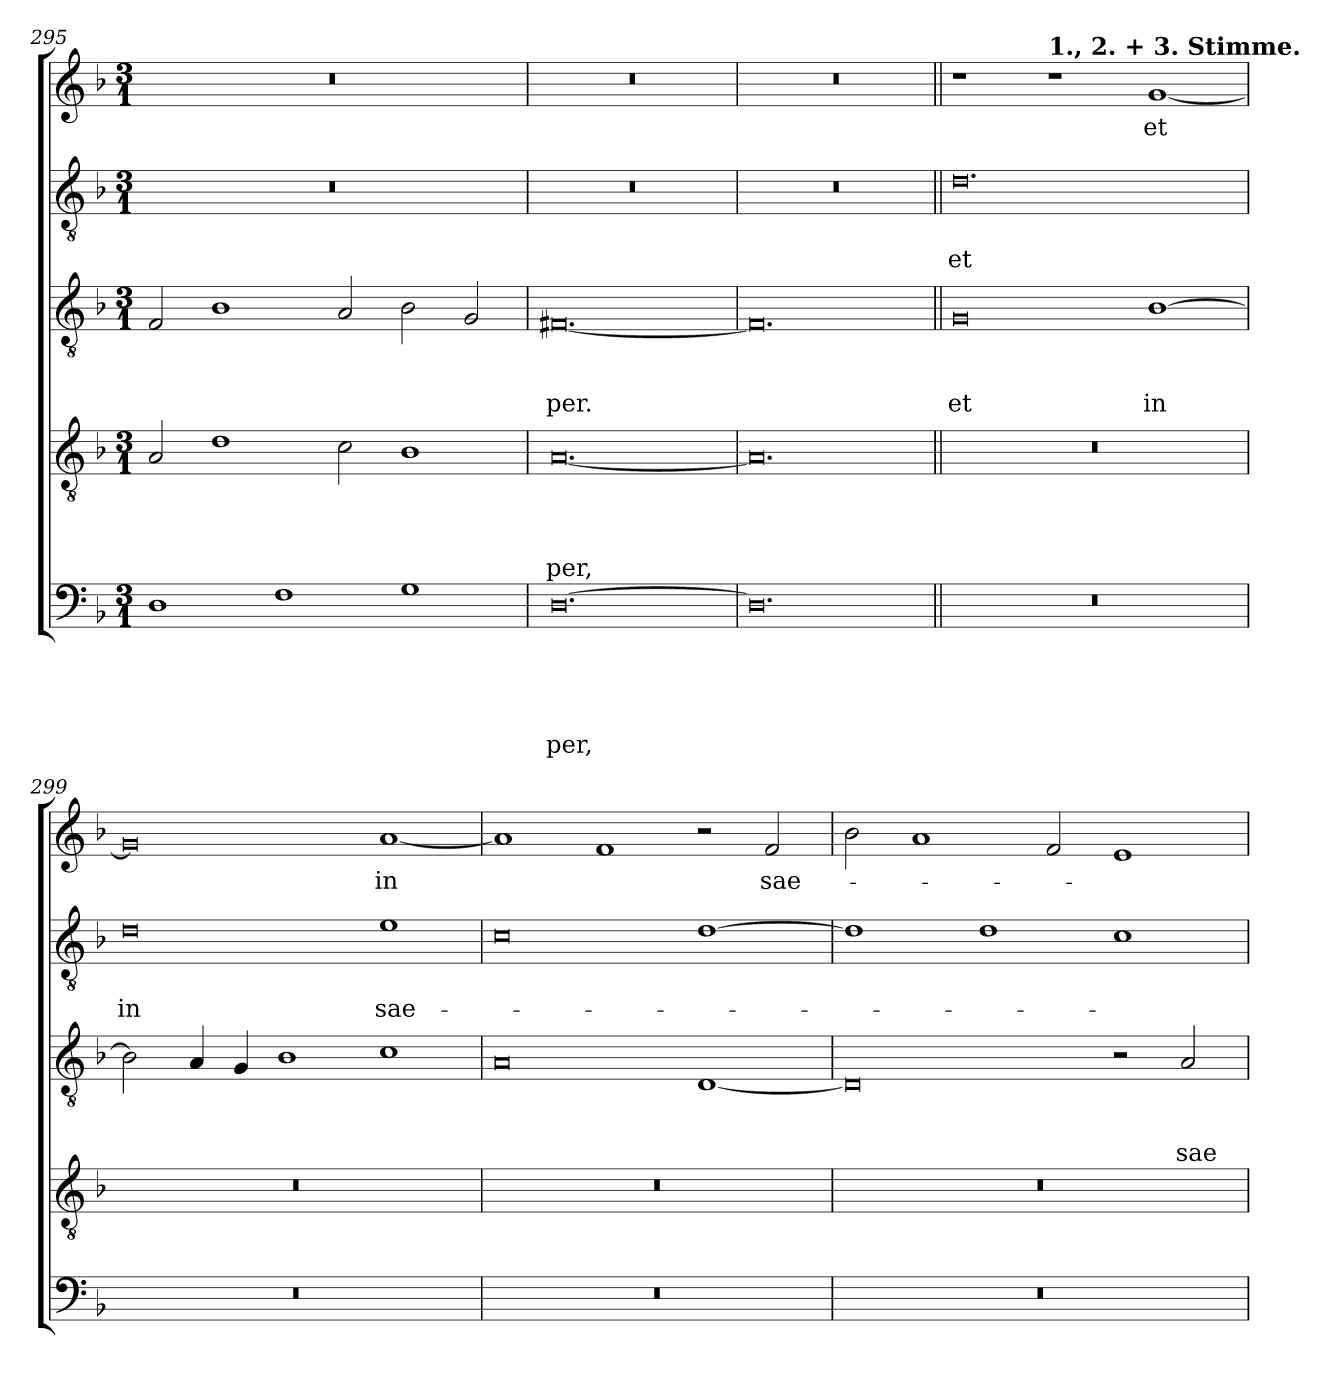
**kern	**text	**text	**text	**text	**text	**kern	**text	**text	**text	**text	**kern	**text	**text	**text	**kern	**text	**text	**kern	**text
*part5	*part5	*part5	*part5	*part5	*part5	*part4	*part4	*part4	*part4	*part4	*part3	*part3	*part3	*part3	*part2	*part2	*part2	*part1	*part1
*staff5	*staff5	*staff5	*staff5	*staff5	*staff5	*staff4	*staff4	*staff4	*staff4	*staff4	*staff3	*staff3	*staff3	*staff3	*staff2	*staff2	*staff2	*staff1	*staff1
*clefF4	*	*	*	*	*	*clefGv2	*	*	*	*	*clefGv2	*	*	*	*clefGv2	*	*	*clefG2	*
*k[b-]	*	*	*	*	*	*k[b-]	*	*	*	*	*k[b-]	*	*	*	*k[b-]	*	*	*k[b-]	*
*F:	*	*	*	*	*	*F:	*	*	*	*	*F:	*	*	*	*F:	*	*	*F:	*
*M3/1	*	*	*	*	*	*M3/1	*	*	*	*	*M3/1	*	*	*	*M3/1	*	*	*M3/1	*
=295	=295	=295	=295	=295	=295	=295	=295	=295	=295	=295	=295	=295	=295	=295	=295	=295	=295	=295	=295
1D	.	.	.	.	.	2A/	.	.	.	.	2F/	.	.	.	0.r	.	.	0.r	.
.	.	.	.	.	.	1d	.	.	.	.	1B-	.	.	.	.	.	.	.	.
1F	.	.	.	.	.	.	.	.	.	.	.	.	.	.	.	.	.	.	.
.	.	.	.	.	.	2c\	.	.	.	.	2A/	.	.	.	.	.	.	.	.
1G	.	.	.	.	.	1B-	.	.	.	.	2B-\	.	.	.	.	.	.	.	.
.	.	.	.	.	.	.	.	.	.	.	2G/	.	.	.	.	.	.	.	.
=296	=296	=296	=296	=296	=296	=296	=296	=296	=296	=296	=296	=296	=296	=296	=296	=296	=296	=296	=296
!	!	!	!	!	!LO:LY:b	!	!	!	!	!LO:LY:b	!	!	!	!LO:LY:b	!	!	!	!	!
[0.D	.	.	.	.	-per,	[0.A	.	.	.	-per,	[0.F#X	.	.	-per.	0.r	.	.	0.r	.
=297	=297	=297	=297	=297	=297	=297	=297	=297	=297	=297	=297	=297	=297	=297	=297	=297	=297	=297	=297
0.D]	.	.	.	.	.	0.A]	.	.	.	.	0.F#]	.	.	.	0.r	.	.	0.r	.
!!LO:LB:g=z
=298||	=298||	=298||	=298||	=298||	=298||	=298||	=298||	=298||	=298||	=298||	=298||	=298||	=298||	=298||	=298||	=298||	=298||	=298||	=298||
!	!	!	!	!	!	!	!	!	!	!	!	!	!	!LO:LY:b	!	!	!LO:LY:b	!	!
0.r	.	.	.	.	.	0.r	.	.	.	.	0G	.	.	et	0.d	.	et	1r	.
!	!	!	!	!	!	!	!	!	!	!	!	!	!	!	!	!	!	!LO:TX:a:B:t=1., 2. + 3. Stimme.	!
.	.	.	.	.	.	.	.	.	.	.	.	.	.	.	.	.	.	1r	.
!	!	!	!	!	!	!	!	!	!	!	!	!	!	!LO:LY:b	!	!	!	!	!LO:LY:b
.	.	.	.	.	.	.	.	.	.	.	[1B-	.	.	in	.	.	.	[1g	et
=299	=299	=299	=299	=299	=299	=299	=299	=299	=299	=299	=299	=299	=299	=299	=299	=299	=299	=299	=299
!	!	!	!	!	!	!	!	!	!	!	!	!	!	!	!	!	!LO:LY:b	!	!
0.r	.	.	.	.	.	0.r	.	.	.	.	2B-\]	.	.	.	0d	.	in	0g]	.
.	.	.	.	.	.	.	.	.	.	.	4A/	.	.	.	.	.	.	.	.
.	.	.	.	.	.	.	.	.	.	.	4G/	.	.	.	.	.	.	.	.
.	.	.	.	.	.	.	.	.	.	.	1B-	.	.	.	.	.	.	.	.
!	!	!	!	!	!	!	!	!	!	!	!	!	!	!	!	!	!LO:LY:b	!	!LO:LY:b
.	.	.	.	.	.	.	.	.	.	.	1c	.	.	.	1e	.	sae-	[1a	in
=300	=300	=300	=300	=300	=300	=300	=300	=300	=300	=300	=300	=300	=300	=300	=300	=300	=300	=300	=300
0.r	.	.	.	.	.	0.r	.	.	.	.	0A	.	.	.	0c	.	.	1a]	.
.	.	.	.	.	.	.	.	.	.	.	.	.	.	.	.	.	.	1f	.
.	.	.	.	.	.	.	.	.	.	.	[1D	.	.	.	[1d	.	.	2r	.
!	!	!	!	!	!	!	!	!	!	!	!	!	!	!	!	!	!	!	!LO:LY:b
.	.	.	.	.	.	.	.	.	.	.	.	.	.	.	.	.	.	2f/	sae-
=301	=301	=301	=301	=301	=301	=301	=301	=301	=301	=301	=301	=301	=301	=301	=301	=301	=301	=301	=301
0.r	.	.	.	.	.	0.r	.	.	.	.	0D]	.	.	.	1d]	.	.	2b-\	.
.	.	.	.	.	.	.	.	.	.	.	.	.	.	.	.	.	.	1a	.
.	.	.	.	.	.	.	.	.	.	.	.	.	.	.	1d	.	.	.	.
.	.	.	.	.	.	.	.	.	.	.	.	.	.	.	.	.	.	2f/	.
.	.	.	.	.	.	.	.	.	.	.	2r	.	.	.	1c	.	.	1e	.
!	!	!	!	!	!	!	!	!	!	!	!	!	!	!LO:LY:b	!	!	!	!	!
.	.	.	.	.	.	.	.	.	.	.	2A/	.	.	sae-	.	.	.	.	.
=	=	=	=	=	=	=	=	=	=	=	=	=	=	=	=	=	=	=	=
*-	*-	*-	*-	*-	*-	*-	*-	*-	*-	*-	*-	*-	*-	*-	*-	*-	*-	*-	*-
